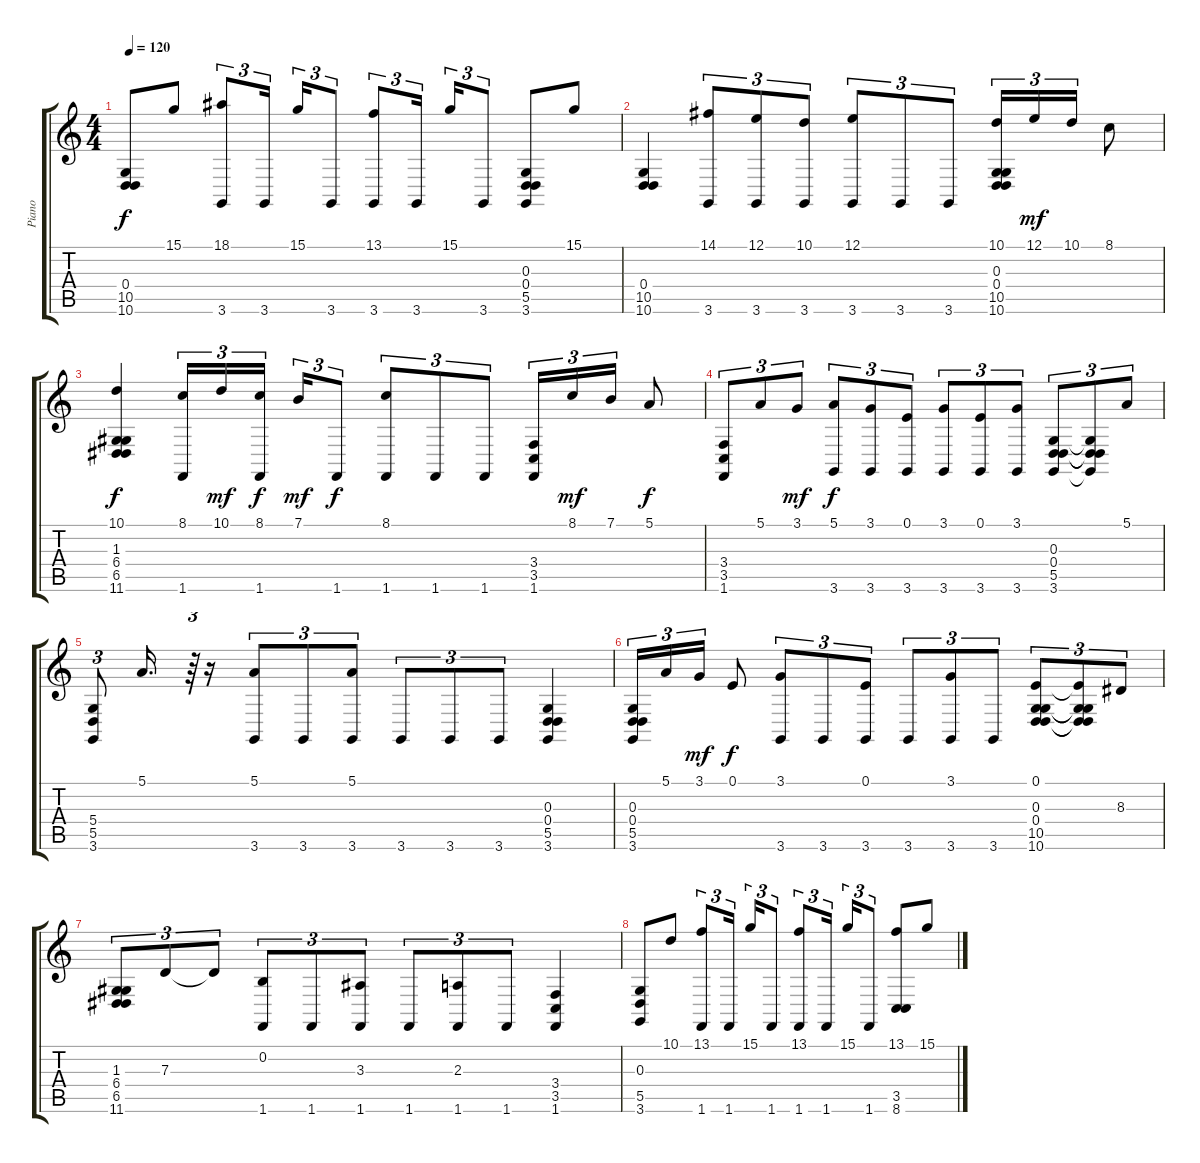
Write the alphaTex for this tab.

\track ("Piano" "Piano") {instrument acousticgrandpiano}
\staff {score tabs}
\tuning (E4 B3 G3 D3 A2 E2) {hide}
\ts (4 4)
\tempo 120
\clef g2
\ks c
(0.4 10.5 10.6).8{dy f} 15.1.8 (18.1 3.6).8{tu (3 2)} 3.6.16{tu (3 2)} 15.1.16{tu (3 2)} 3.6.8{tu (3 2)} (13.1 3.6).8{tu (3 2)} 3.6.16{tu (3 2)} 15.1.16{tu (3 2)} 3.6.8{tu (3 2)} (0.3 0.4 5.5 3.6).8 15.1.8 |
(0.4 10.5 10.6).4 (14.1 3.6).8{tu (3 2)} (12.1 3.6).8{tu (3 2)} (10.1 3.6).8{tu (3 2)} (12.1 3.6).8{tu (3 2)} 3.6.8{tu (3 2)} 3.6.8{tu (3 2)} (10.1 0.3 0.4 10.5 10.6).16{tu (3 2)} 12.1.16{tu (3 2) dy mf} 10.1.16{tu (3 2)} 8.1.8 |
(10.1 1.3 6.4 6.5 11.6).4{dy f} (8.1 1.6).16{tu (3 2)} 10.1.16{tu (3 2) dy mf} (8.1 1.6).16{tu (3 2) dy f} 7.1.16{tu (3 2) dy mf} 1.6.8{tu (3 2) dy f} (8.1 1.6).8{tu (3 2)} 1.6.8{tu (3 2)} 1.6.8{tu (3 2)} (3.4 3.5 1.6).16{tu (3 2)} 8.1.16{tu (3 2) dy mf} 7.1.16{tu (3 2)} 5.1.8{dy f} |
(3.4 3.5 1.6).8{tu (3 2)} 5.1.8{tu (3 2)} 3.1.8{tu (3 2) dy mf} (5.1 3.6).8{tu (3 2) dy f} (3.1 3.6).8{tu (3 2)} (0.1 3.6).8{tu (3 2)} (3.1 3.6).8{tu (3 2)} (0.1 3.6).8{tu (3 2)} (3.1 3.6).8{tu (3 2)} (0.3 0.4 5.5 3.6).8{tu (3 2)} (0.3{t} 0.4{t} 5.5{t} 3.6{t}).8{tu (3 2)} 5.1.8{tu (3 2)} |
(5.4 5.5 3.6).8{tu (3 2)} 5.1.16{d} r.64{tu (3 2)} r.16 (5.1 3.6).8{tu (3 2)} 3.6.8{tu (3 2)} (5.1 3.6).8{tu (3 2)} 3.6.8{tu (3 2)} 3.6.8{tu (3 2)} 3.6.8{tu (3 2)} (0.3 0.4 5.5 3.6).4 |
(0.3 0.4 5.5 3.6).16{tu (3 2)} 5.1.16{tu (3 2)} 3.1.16{tu (3 2) dy mf} 0.1.8{dy f} (3.1 3.6).8{tu (3 2)} 3.6.8{tu (3 2)} (0.1 3.6).8{tu (3 2)} 3.6.8{tu (3 2)} (3.1 3.6).8{tu (3 2)} 3.6.8{tu (3 2)} (0.1 0.3 0.4 10.5 10.6).8{tu (3 2)} (0.1{t} 0.3{t} 0.4{t} 10.5{t} 10.6{t}).8{tu (3 2)} 8.3.8{tu (3 2)} |
(1.3 6.4 6.5 11.6).8{tu (3 2)} 7.3.8{tu (3 2)} 7.3{t}.8{tu (3 2)} (0.2 1.6).8{tu (3 2)} 1.6.8{tu (3 2)} (3.3 1.6).8{tu (3 2)} 1.6.8{tu (3 2)} (2.3 1.6).8{tu (3 2)} 1.6.8{tu (3 2)} (3.4 3.5 1.6).4 |
(0.3 5.5 3.6).8 10.1.8 (13.1 1.6).8{tu (3 2)} 1.6.16{tu (3 2)} 15.1.16{tu (3 2)} 1.6.8{tu (3 2)} (13.1 1.6).8{tu (3 2)} 1.6.16{tu (3 2)} 15.1.16{tu (3 2)} 1.6.8{tu (3 2)} (13.1 3.5 8.6).8 15.1.8
